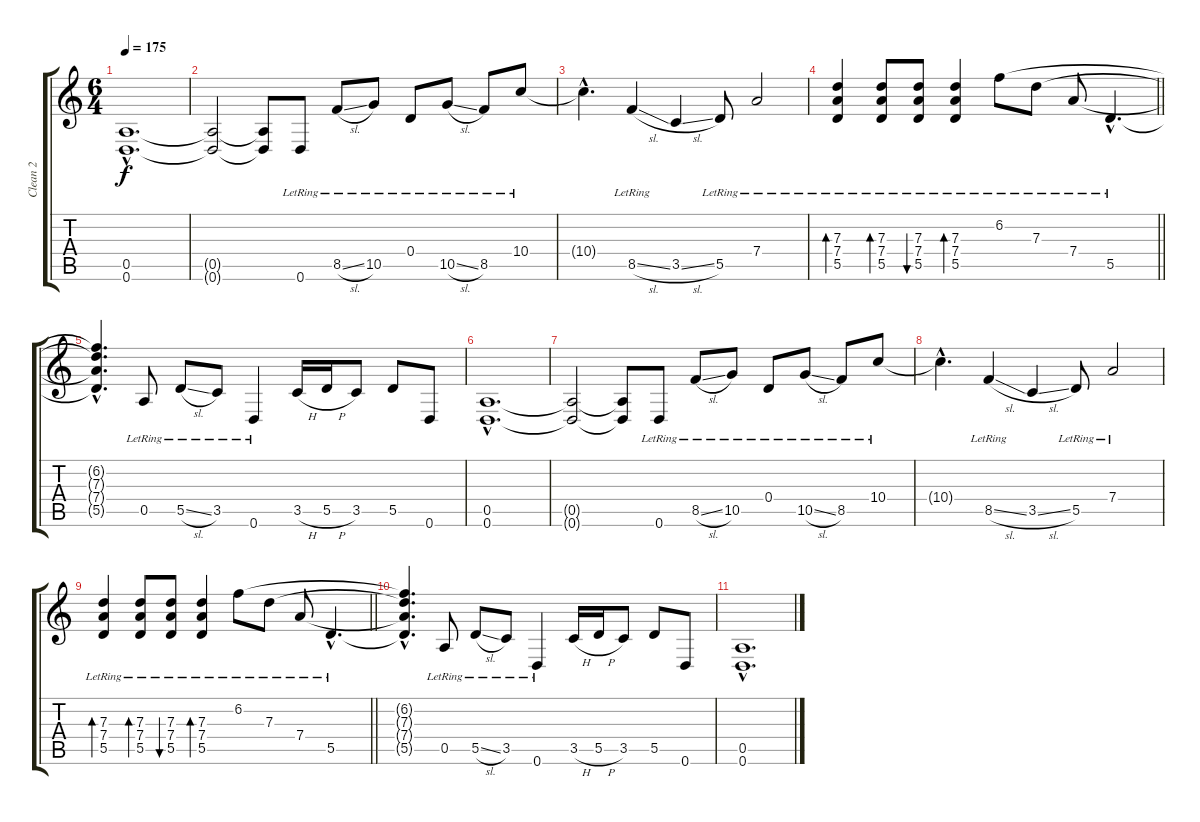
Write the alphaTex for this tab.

\track ("Clean 2" "Clean 2") {instrument electricguitarjazz}
\staff {score tabs}
\tuning (E4 B3 G3 D3 A2 D2) {hide}
\ts (6 4)
\tempo 175
\clef g2
\ks c
(0.5{hac} 0.6{hac}).1{d dy f} |
(0.5{t} 0.6{t}).2 (0.5{t} 0.6{t}).8 0.6{lr}.8 8.5{sl lr}.8 10.5{lr}.8 0.4{lr}.8 10.5{sl lr}.8 8.5{lr}.8 10.4{lr}.8 |
10.4{hac t}.4{d} 8.5{sl lr}.4 3.5{sl}.4 5.5{lr}.8 7.4{lr}.2 |
\barLineRight lightlight
(7.3{lr} 7.4{lr} 5.5{lr}).4{bd 60} (7.3{lr} 7.4{lr} 5.5{lr}).8{bd 120} (7.3{lr} 7.4{lr} 5.5{lr}).8{bu 120} (7.3{lr} 7.4{lr} 5.5{lr}).4{bd 120} 6.2{lr}.8 7.3{lr}.8 7.4{lr}.8 5.5{hac lr}.4{d} |
(6.2{hac t} 7.3{hac t} 7.4{hac t} 5.5{hac t}).4{d} 0.5{lr}.8 5.5{sl lr}.8 3.5{lr}.8 0.6{lr}.4 3.5{h}.16 5.5{h}.16 3.5.8 5.5.8 0.6.8 |
(0.5{hac} 0.6{hac}).1{d} |
(0.5{t} 0.6{t}).2 (0.5{t} 0.6{t}).8 0.6{lr}.8 8.5{sl lr}.8 10.5{lr}.8 0.4{lr}.8 10.5{sl lr}.8 8.5{lr}.8 10.4{lr}.8 |
10.4{hac t}.4{d} 8.5{sl lr}.4 3.5{sl}.4 5.5{lr}.8 7.4{lr}.2 |
\barLineRight lightlight
(7.3{lr} 7.4{lr} 5.5{lr}).4{bd 60} (7.3{lr} 7.4{lr} 5.5{lr}).8{bd 120} (7.3{lr} 7.4{lr} 5.5{lr}).8{bu 120} (7.3{lr} 7.4{lr} 5.5{lr}).4{bd 120} 6.2{lr}.8 7.3{lr}.8 7.4{lr}.8 5.5{hac lr}.4{d} |
(6.2{hac t} 7.3{hac t} 7.4{hac t} 5.5{hac t}).4{d} 0.5{lr}.8 5.5{sl lr}.8 3.5{lr}.8 0.6{lr}.4 3.5{h}.16 5.5{h}.16 3.5.8 5.5.8 0.6.8 |
(0.5{hac} 0.6{hac}).1{d}
